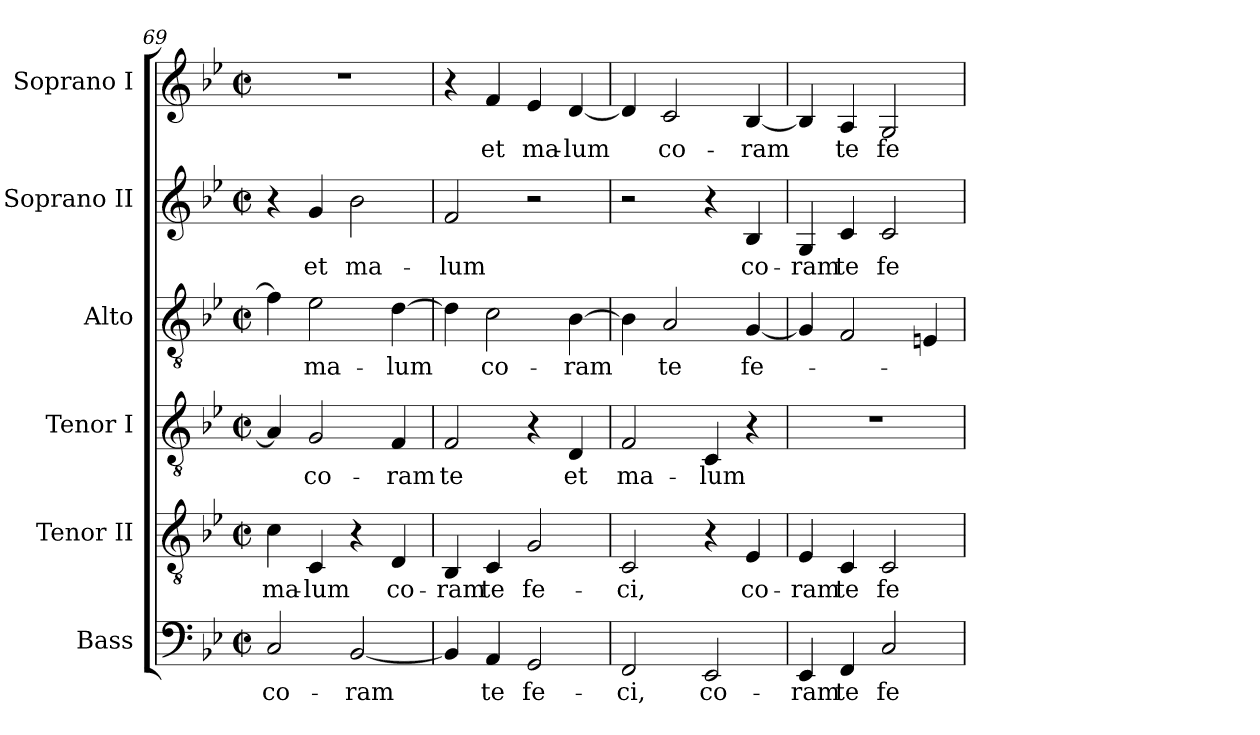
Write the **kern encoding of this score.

**kern	**text	**kern	**text	**kern	**text	**kern	**text	**kern	**text	**kern	**text
*part6	*part6	*part5	*part5	*part4	*part4	*part3	*part3	*part2	*part2	*part1	*part1
*staff6	*staff6	*staff5	*staff5	*staff4	*staff4	*staff3	*staff3	*staff2	*staff2	*staff1	*staff1
*I"Bass	*	*I"Tenor II	*	*I"Tenor I	*	*I"Alto	*	*I"Soprano II	*	*I"Soprano I	*
*I'B.	*	*I'T. II	*	*I'T. I	*	*I'A.	*	*I'S. II	*	*I'S. I	*
*clefF4	*	*clefGv2	*	*clefGv2	*	*clefGv2	*	*clefG2	*	*clefG2	*
*	*	*ITrd7c12	*	*ITrd7c12	*	*	*	*	*	*	*
*k[b-e-]	*	*k[b-e-]	*	*k[b-e-]	*	*k[b-e-]	*	*k[b-e-]	*	*k[b-e-]	*
*g:	*	*g:	*	*g:	*	*g:	*	*g:	*	*g:	*
*M2/2	*	*M2/2	*	*M2/2	*	*M2/2	*	*M2/2	*	*M2/2	*
*met(c|)	*	*met(c|)	*	*met(c|)	*	*met(c|)	*	*met(c|)	*	*met(c|)	*
=69	=69	=69	=69	=69	=69	=69	=69	=69	=69	=69	=69
!	!LO:LY:b:color=#000000	!	!	!	!	!	!	!	!	!	!
!	!	!	!LO:LY:b:color=#000000	!	!	!	!	!	!	!	!
2Ci/	co-	4Ci\	ma-	4AAi/]	.	4fi\]	.	4r	.	1r	.
!	!	!	!LO:LY:b:color=#000000	!	!	!	!	!	!	!	!
!	!	!	!	!	!LO:LY:b:color=#000000	!	!	!	!	!	!
!	!	!	!	!	!	!	!LO:LY:b:color=#000000	!	!	!	!
!	!	!	!	!	!	!	!	!	!LO:LY:b:color=#000000	!	!
.	.	4CCi/	-lum	2GGi/	co-	2e-i\	ma-	4gi/	et	.	.
!	!LO:LY:b:color=#000000	!	!	!	!	!	!	!	!	!	!
!	!	!	!	!	!	!	!	!	!LO:LY:b:color=#000000	!	!
[<2BB-i/	-ram	4r	.	.	.	.	.	2b-i\	ma-	.	.
!	!	!	!LO:LY:b:color=#000000	!	!	!	!	!	!	!	!
!	!	!	!	!	!LO:LY:b:color=#000000	!	!	!	!	!	!
!	!	!	!	!	!	!	!LO:LY:b:color=#000000	!	!	!	!
.	.	4DDi/	co-	4FFi/	-ram	[>4di\	-lum	.	.	.	.
=70	=70	=70	=70	=70	=70	=70	=70	=70	=70	=70	=70
!	!	!	!LO:LY:b:color=#000000	!	!	!	!	!	!	!	!
!	!	!	!	!	!LO:LY:b:color=#000000	!	!	!	!	!	!
!	!	!	!	!	!	!	!	!	!LO:LY:b:color=#000000	!	!
4BB-i/]	.	4BBB-i/	-ram	2FFi/	te	4di\]	.	2fi/	-lum	4r	.
!	!LO:LY:b:color=#000000	!	!	!	!	!	!	!	!	!	!
!	!	!	!LO:LY:b:color=#000000	!	!	!	!	!	!	!	!
!	!	!	!	!	!	!	!LO:LY:b:color=#000000	!	!	!	!
!	!	!	!	!	!	!	!	!	!	!	!LO:LY:b:color=#000000
4AAi/	te	4CCi/	te	.	.	2ci\	co-	.	.	4fi/	et
!	!LO:LY:b:color=#000000	!	!	!	!	!	!	!	!	!	!
!	!	!	!LO:LY:b:color=#000000	!	!	!	!	!	!	!	!
!	!	!	!	!	!	!	!	!	!	!	!LO:LY:b:color=#000000
2GGi/	fe-	2GGi/	fe-	4r	.	.	.	2r	.	4e-i/	ma-
!	!	!	!	!	!LO:LY:b:color=#000000	!	!	!	!	!	!
!	!	!	!	!	!	!	!LO:LY:b:color=#000000	!	!	!	!
!	!	!	!	!	!	!	!	!	!	!	!LO:LY:b:color=#000000
.	.	.	.	4DDi/	et	[>4B-i\	-ram	.	.	[<4di/	-lum
!!LO:PB:g=z
=71	=71	=71	=71	=71	=71	=71	=71	=71	=71	=71	=71
!	!LO:LY:b:color=#000000	!	!	!	!	!	!	!	!	!	!
!	!	!	!LO:LY:b:color=#000000	!	!	!	!	!	!	!	!
!	!	!	!	!	!LO:LY:b:color=#000000	!	!	!	!	!	!
2FFi/	-ci,	2CCi/	-ci,	2FFi/	ma-	4B-i\]	.	2r	.	4di/]	.
!	!	!	!	!	!	!	!LO:LY:b:color=#000000	!	!	!	!
!	!	!	!	!	!	!	!	!	!	!	!LO:LY:b:color=#000000
.	.	.	.	.	.	2Ai/	te	.	.	2ci/	co-
!	!LO:LY:b:color=#000000	!	!	!	!	!	!	!	!	!	!
!	!	!	!	!	!LO:LY:b:color=#000000	!	!	!	!	!	!
2EE-i/	co-	4r	.	4CCi/	-lum	.	.	4r	.	.	.
!	!	!	!LO:LY:b:color=#000000	!	!	!	!	!	!	!	!
!	!	!	!	!	!	!	!LO:LY:b:color=#000000	!	!	!	!
!	!	!	!	!	!	!	!	!	!LO:LY:b:color=#000000	!	!
!	!	!	!	!	!	!	!	!	!	!	!LO:LY:b:color=#000000
.	.	4EE-i/	co-	4r	.	[<4Gi/	fe-	4B-i/	co-	[<4B-i/	-ram
=72	=72	=72	=72	=72	=72	=72	=72	=72	=72	=72	=72
!	!LO:LY:b:color=#000000	!	!	!	!	!	!	!	!	!	!
!	!	!	!LO:LY:b:color=#000000	!	!	!	!	!	!	!	!
!	!	!	!	!	!	!	!	!	!LO:LY:b:color=#000000	!	!
4EE-i/	-ram	4EE-i/	-ram	1r	.	4Gi/]	.	4Gi/	-ram	4B-i/]	.
!	!LO:LY:b:color=#000000	!	!	!	!	!	!	!	!	!	!
!	!	!	!LO:LY:b:color=#000000	!	!	!	!	!	!	!	!
!	!	!	!	!	!	!	!	!	!LO:LY:b:color=#000000	!	!
!	!	!	!	!	!	!	!	!	!	!	!LO:LY:b:color=#000000
4FFi/	te	4CCi/	te	.	.	2Fi/	.	4ci/	te	4Ai/	te
!	!LO:LY:b:color=#000000	!	!	!	!	!	!	!	!	!	!
!	!	!	!LO:LY:b:color=#000000	!	!	!	!	!	!	!	!
!	!	!	!	!	!	!	!	!	!LO:LY:b:color=#000000	!	!
!	!	!	!	!	!	!	!	!	!	!	!LO:LY:b:color=#000000
2Ci/	fe-	2CCi/	fe-	.	.	.	.	2ci/	fe-	2Gi/	fe-
.	.	.	.	.	.	4Eni/	.	.	.	.	.
=	=	=	=	=	=	=	=	=	=	=	=
*-	*-	*-	*-	*-	*-	*-	*-	*-	*-	*-	*-
